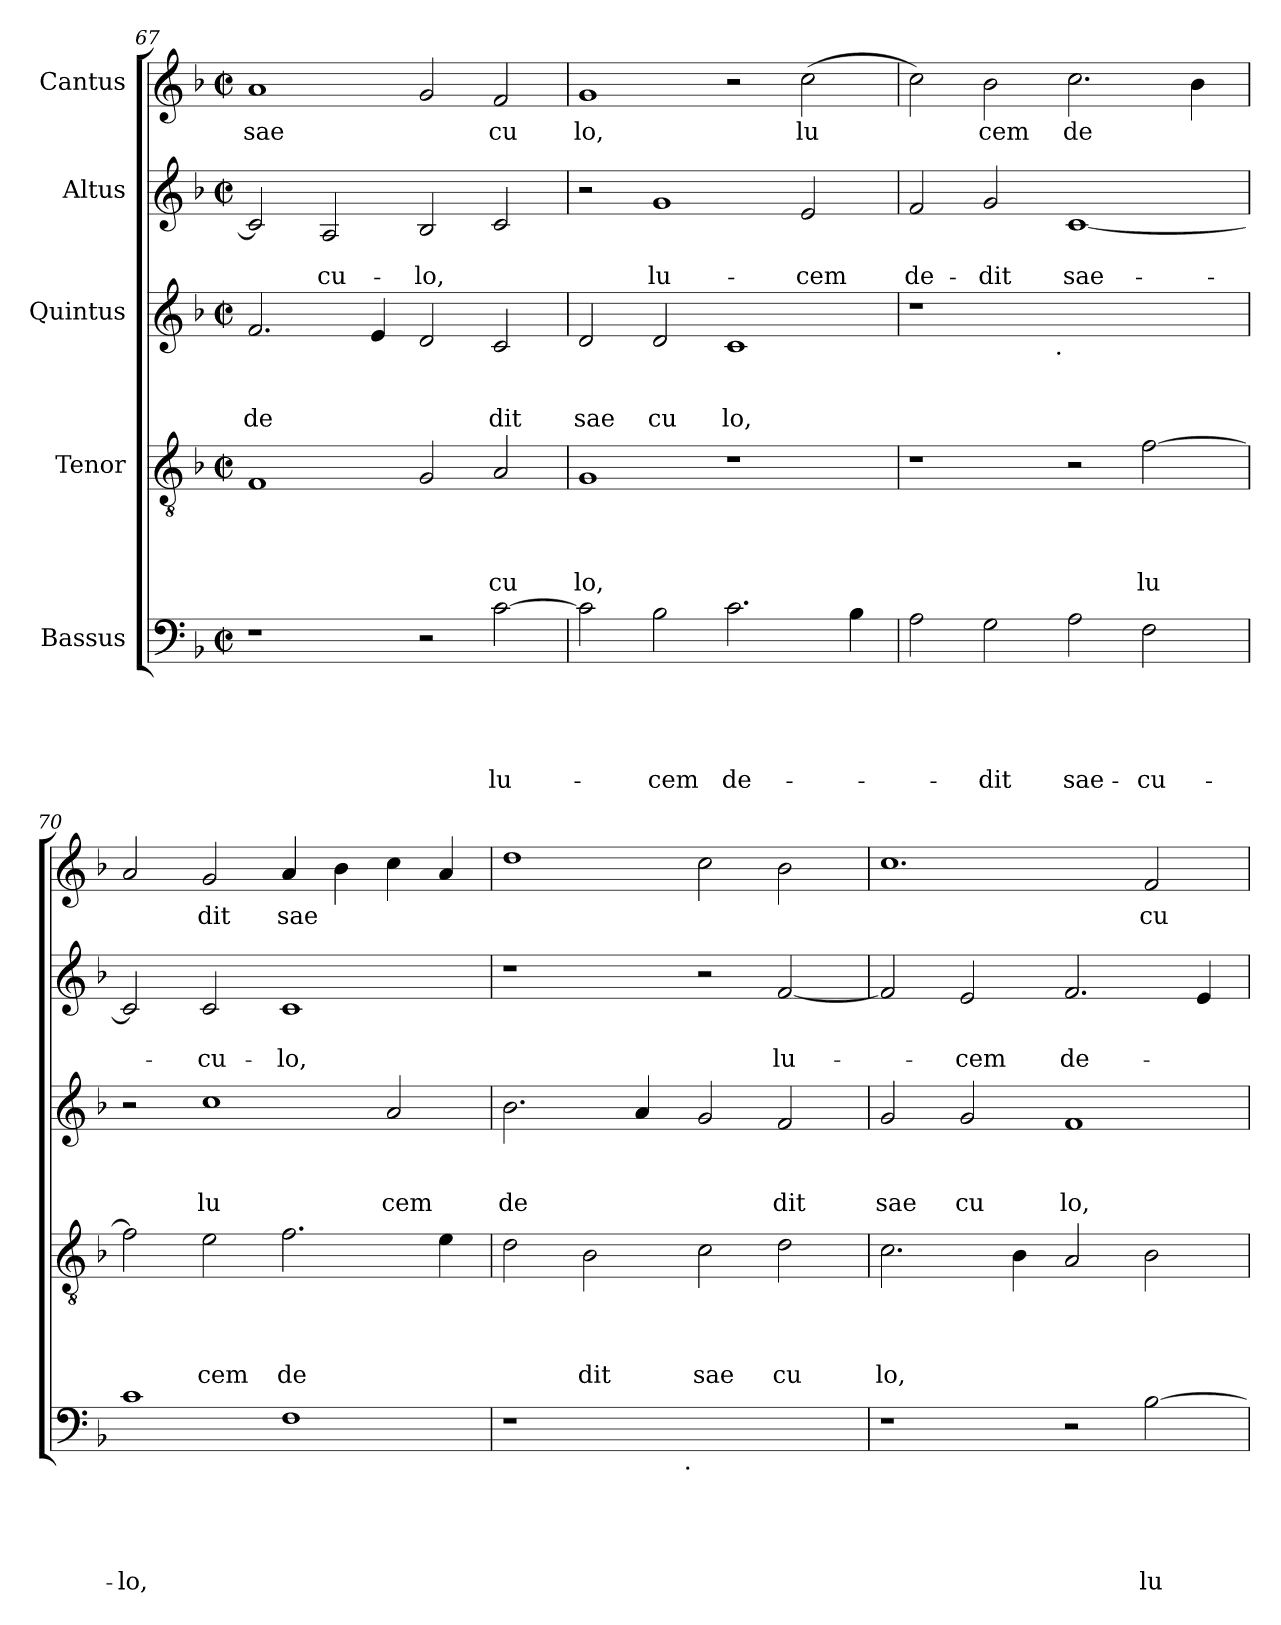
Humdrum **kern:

**kern	**text	**text	**text	**text	**text	**kern	**text	**text	**text	**text	**kern	**text	**text	**text	**kern	**text	**text	**kern	**text
*part5	*part5	*part5	*part5	*part5	*part5	*part4	*part4	*part4	*part4	*part4	*part3	*part3	*part3	*part3	*part2	*part2	*part2	*part1	*part1
*staff5	*staff5	*staff5	*staff5	*staff5	*staff5	*staff4	*staff4	*staff4	*staff4	*staff4	*staff3	*staff3	*staff3	*staff3	*staff2	*staff2	*staff2	*staff1	*staff1
*I"Bassus	*	*	*	*	*	*I"Tenor	*	*	*	*	*I"Quintus	*	*	*	*I"Altus	*	*	*I"Cantus	*
*clefF4	*	*	*	*	*	*clefGv2	*	*	*	*	*clefG2	*	*	*	*clefG2	*	*	*clefG2	*
*k[b-]	*	*	*	*	*	*k[b-]	*	*	*	*	*k[b-]	*	*	*	*k[b-]	*	*	*k[b-]	*
*F:	*	*	*	*	*	*F:	*	*	*	*	*F:	*	*	*	*F:	*	*	*F:	*
*M2/2	*	*	*	*	*	*M2/2	*	*	*	*	*M2/2	*	*	*	*M2/2	*	*	*M2/2	*
*met(c|)	*	*	*	*	*	*met(c|)	*	*	*	*	*met(c|)	*	*	*	*met(c|)	*	*	*met(c|)	*
=67	=67	=67	=67	=67	=67	=67	=67	=67	=67	=67	=67	=67	=67	=67	=67	=67	=67	=67	=67
!	!	!	!	!	!	!	!	!	!	!	!	!	!	!LO:LY:b	!	!	!	!	!LO:LY:b
1r	.	.	.	.	.	1F	.	.	.	.	2.f/	.	.	de	2c/]	.	.	1a	sae
!	!	!	!	!	!	!	!	!	!	!	!	!	!	!	!	!	!LO:LY:b	!	!
.	.	.	.	.	.	.	.	.	.	.	.	.	.	.	2A/	.	-cu-	.	.
.	.	.	.	.	.	.	.	.	.	.	4e/	.	.	.	.	.	.	.	.
!	!	!	!	!	!	!	!	!	!	!	!	!	!	!	!	!	!LO:LY:b	!	!
2r	.	.	.	.	.	2G/	.	.	.	.	2d/	.	.	.	2B-/	.	-lo,	2g/	.
!	!	!	!	!	!LO:LY:b	!	!	!	!	!LO:LY:b	!	!	!	!LO:LY:b	!	!	!	!	!LO:LY:b
[>2c\	.	.	.	.	lu-	2A/	.	.	.	cu	2c/	.	.	dit	2c/	.	.	2f/	cu
=68	=68	=68	=68	=68	=68	=68	=68	=68	=68	=68	=68	=68	=68	=68	=68	=68	=68	=68	=68
!	!	!	!	!	!	!	!	!	!	!LO:LY:b	!	!	!	!LO:LY:b	!	!	!	!	!LO:LY:b
2c\]	.	.	.	.	.	1G	.	.	.	lo,	2d/	.	.	sae	2r	.	.	1g	lo,
!	!	!	!	!	!LO:LY:b	!	!	!	!	!	!	!	!	!LO:LY:b	!	!	!LO:LY:b	!	!
2B-\	.	.	.	.	-cem	.	.	.	.	.	2d/	.	.	cu	1g	.	lu-	.	.
!	!	!	!	!	!LO:LY:b	!	!	!	!	!	!	!	!	!LO:LY:b	!	!	!	!	!
2.c\	.	.	.	.	de-	1r	.	.	.	.	1c	.	.	lo,	.	.	.	2r	.
!	!	!	!	!	!	!	!	!	!	!	!	!	!	!	!	!	!LO:LY:b	!	!LO:LY:b
.	.	.	.	.	.	.	.	.	.	.	.	.	.	.	2e/	.	-cem	(>2cc\	lu
4B-\	.	.	.	.	.	.	.	.	.	.	.	.	.	.	.	.	.	.	.
=69	=69	=69	=69	=69	=69	=69	=69	=69	=69	=69	=69	=69	=69	=69	=69	=69	=69	=69	=69
!	!	!	!	!	!	!	!	!	!	!	!	!	!	!	!	!	!LO:LY:b	!	!
*	*	*	*	*	*	*	*	*	*	*	*^	*	*	*	*	*	*	*	*
2A\	.	.	.	.	.	1r	.	.	.	.	1r	2ryy	.	.	.	2f/	.	de-	2cc\)	.
!	!	!	!	!	!LO:LY:b	!	!	!	!	!	!	!	!	!	!	!	!	!LO:LY:b	!	!LO:LY:b
2G\	.	.	.	.	-dit	.	.	.	.	.	.	4...ryy	.	.	.	2g/	.	-dit	2b-\	cem
!	!	!	!	!	!	!	!	!	!	!	!	!LO:TX:b:t=.	!	!	!	!	!	!	!	!
.	.	.	.	.	.	.	.	.	.	.	.	1ryy	.	.	.	.	.	.	.	.
!	!	!	!	!	!LO:LY:b	!	!	!	!	!	!	!	!	!	!	!	!	!LO:LY:b	!	!LO:LY:b
2A\	.	.	.	.	sae-	2r	.	.	.	.	1ryy	.	.	.	.	[<1c	.	sae-	2.cc\	de
!	!	!	!	!	!LO:LY:b	!	!	!	!	!LO:LY:b	!	!	!	!	!	!	!	!	!	!
2F\	.	.	.	.	-cu-	[<2f\	.	.	.	lu	.	.	.	.	.	.	.	.	.	.
.	.	.	.	.	.	.	.	.	.	.	.	.	.	.	.	.	.	.	4b-\	.
.	.	.	.	.	.	.	.	.	.	.	.	32ryy	.	.	.	.	.	.	.	.
!!LO:LB:g=z
=70	=70	=70	=70	=70	=70	=70	=70	=70	=70	=70	=70	=70	=70	=70	=70	=70	=70	=70	=70	=70
!	!	!	!	!	!LO:LY:b	!	!	!	!	!	!	!	!	!	!	!	!	!	!	!
*	*	*	*	*	*	*	*	*	*	*	*v	*v	*	*	*	*	*	*	*	*
1c	.	.	.	.	-lo,	2f\]	.	.	.	.	2r	.	.	.	2c/]	.	.	2a/	.
!	!	!	!	!	!	!	!	!	!	!LO:LY:b	!	!	!	!LO:LY:b	!	!	!LO:LY:b	!	!LO:LY:b
.	.	.	.	.	.	2e\	.	.	.	cem	1cc	.	.	lu	2c/	.	-cu-	2g/	dit
!	!	!	!	!	!	!	!	!	!	!LO:LY:b	!	!	!	!	!	!	!LO:LY:b	!	!LO:LY:b
1F	.	.	.	.	.	2.f\	.	.	.	de	.	.	.	.	1c	.	-lo,	4a/	sae
.	.	.	.	.	.	.	.	.	.	.	.	.	.	.	.	.	.	4b-\	.
!	!	!	!	!	!	!	!	!	!	!	!	!	!	!LO:LY:b	!	!	!	!	!
.	.	.	.	.	.	.	.	.	.	.	2a/	.	.	cem	.	.	.	4cc\	.
.	.	.	.	.	.	4e\	.	.	.	.	.	.	.	.	.	.	.	4a/	.
=71	=71	=71	=71	=71	=71	=71	=71	=71	=71	=71	=71	=71	=71	=71	=71	=71	=71	=71	=71
!	!	!	!	!	!	!	!	!	!	!	!	!	!	!LO:LY:b	!	!	!	!	!
*^	*	*	*	*	*	*	*	*	*	*	*	*	*	*	*	*	*	*	*
1r	2ryy	.	.	.	.	.	2d\	.	.	.	.	2.b-\	.	.	de	1r	.	.	1dd	.
!	!	!	!	!	!	!	!	!	!	!	!LO:LY:b	!	!	!	!	!	!	!	!	!
.	4...ryy	.	.	.	.	.	2B-\	.	.	.	dit	.	.	.	.	.	.	.	.	.
.	.	.	.	.	.	.	.	.	.	.	.	4a/	.	.	.	.	.	.	.	.
!	!LO:TX:b:t=.	!	!	!	!	!	!	!	!	!	!	!	!	!	!	!	!	!	!	!
.	1ryy	.	.	.	.	.	.	.	.	.	.	.	.	.	.	.	.	.	.	.
!	!	!	!	!	!	!	!	!	!	!	!LO:LY:b	!	!	!	!	!	!	!	!	!
1ryy	.	.	.	.	.	.	2c\	.	.	.	sae	2g/	.	.	.	2r	.	.	2cc\	.
!	!	!	!	!	!	!	!	!	!	!	!LO:LY:b	!	!	!	!LO:LY:b	!	!	!LO:LY:b	!	!
.	.	.	.	.	.	.	2d\	.	.	.	cu	2f/	.	.	dit	[<2f/	.	lu-	2b-\	.
.	32ryy	.	.	.	.	.	.	.	.	.	.	.	.	.	.	.	.	.	.	.
=72	=72	=72	=72	=72	=72	=72	=72	=72	=72	=72	=72	=72	=72	=72	=72	=72	=72	=72	=72	=72
!	!	!	!	!	!	!	!	!	!	!	!LO:LY:b	!	!	!	!LO:LY:b	!	!	!	!	!
*v	*v	*	*	*	*	*	*	*	*	*	*	*	*	*	*	*	*	*	*	*
1r	.	.	.	.	.	2.c\	.	.	.	lo,	2g/	.	.	sae	2f/]	.	.	1.cc	.
!	!	!	!	!	!	!	!	!	!	!	!	!	!	!LO:LY:b	!	!	!LO:LY:b	!	!
.	.	.	.	.	.	.	.	.	.	.	2g/	.	.	cu	2e/	.	-cem	.	.
.	.	.	.	.	.	4B-\	.	.	.	.	.	.	.	.	.	.	.	.	.
!	!	!	!	!	!	!	!	!	!	!	!	!	!	!LO:LY:b	!	!	!LO:LY:b	!	!
2r	.	.	.	.	.	2A/	.	.	.	.	1f	.	.	lo,	2.f/	.	de-	.	.
!	!	!	!	!	!LO:LY:b	!	!	!	!	!	!	!	!	!	!	!	!	!	!LO:LY:b
[>2B-\	.	.	.	.	lu-	2B-\	.	.	.	.	.	.	.	.	.	.	.	2f/	cu
.	.	.	.	.	.	.	.	.	.	.	.	.	.	.	4e/	.	.	.	.
=	=	=	=	=	=	=	=	=	=	=	=	=	=	=	=	=	=	=	=
*-	*-	*-	*-	*-	*-	*-	*-	*-	*-	*-	*-	*-	*-	*-	*-	*-	*-	*-	*-
